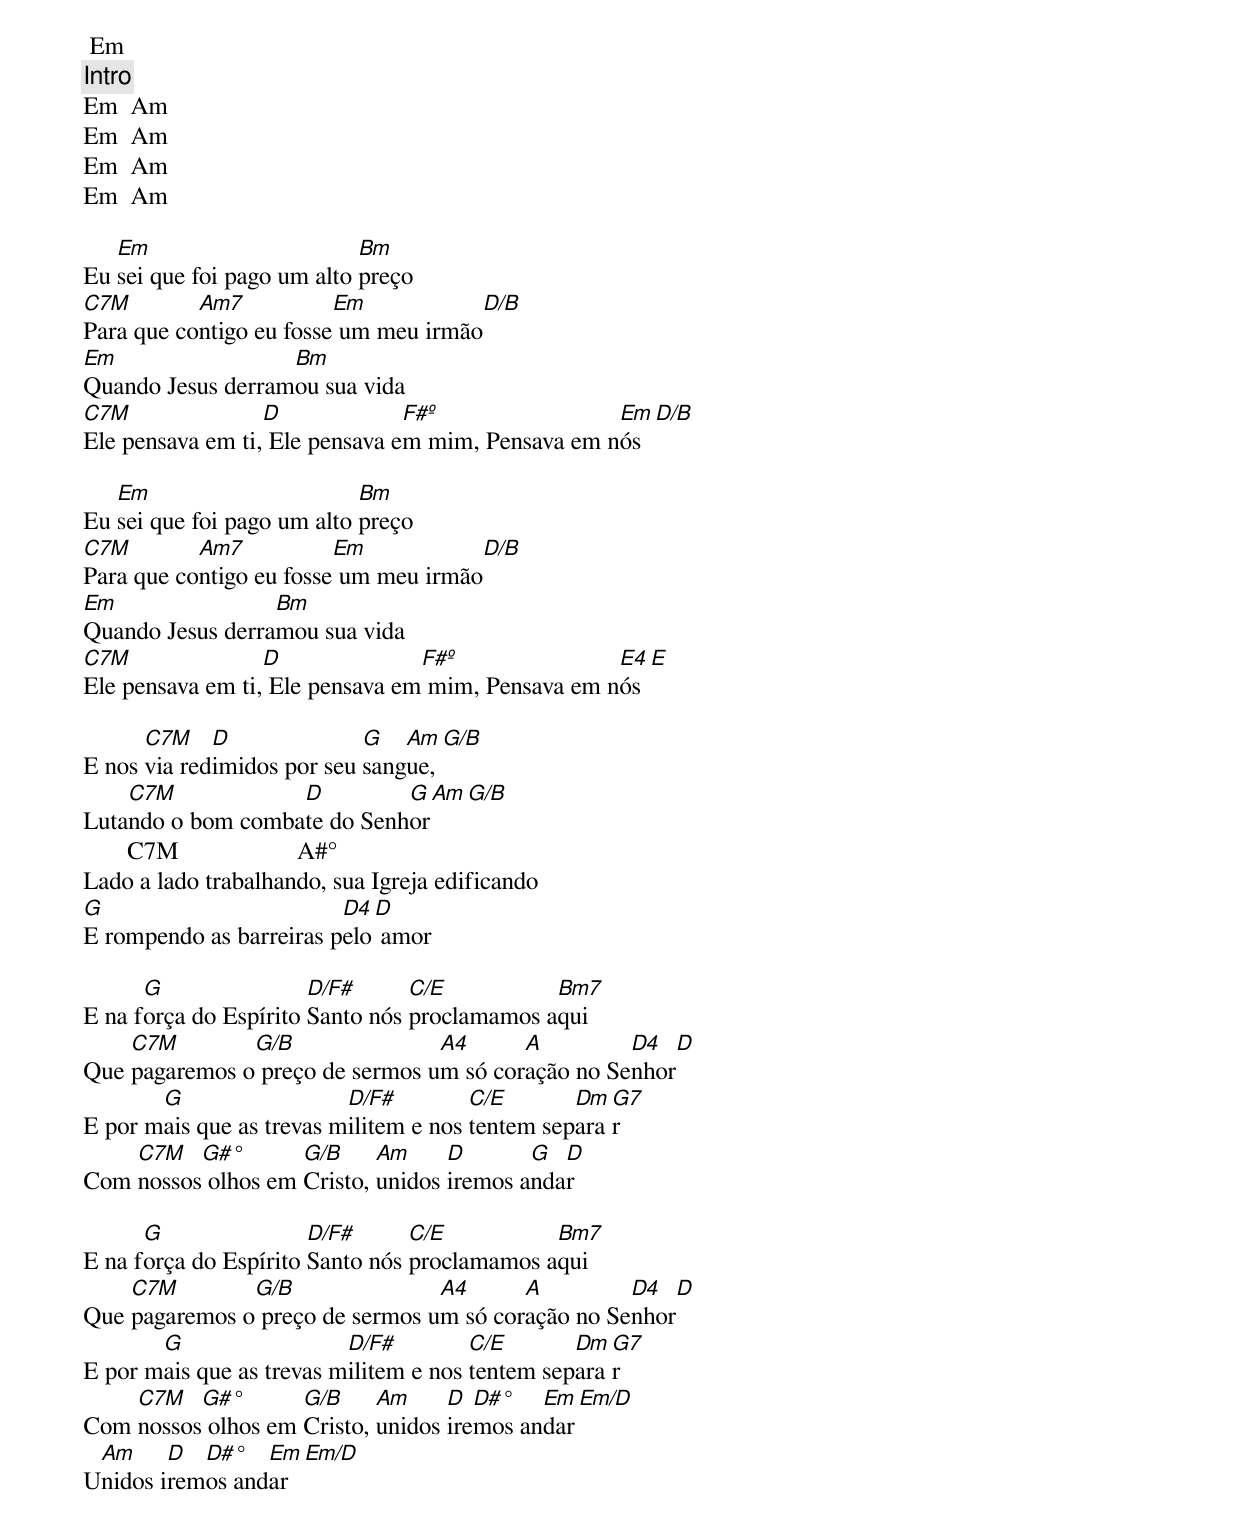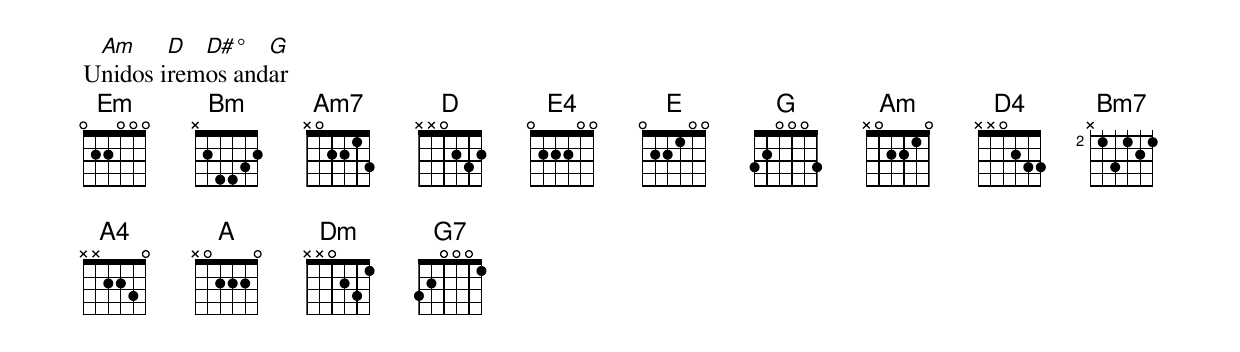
 Em
[Intro]
Em  Am
Em  Am
Em  Am
Em  Am

   Em                       Bm
Eu sei que foi pago um alto preço
C7M        Am7           Em           D/B
Para que contigo eu fosse um meu irmão
Em                 Bm
Quando Jesus derramou sua vida
C7M               D             F#º                Em  D/B
Ele pensava em ti, Ele pensava em mim, Pensava em nós

   Em                       Bm
Eu sei que foi pago um alto preço
C7M        Am7           Em           D/B
Para que contigo eu fosse um meu irmão
Em                Bm
Quando Jesus derramou sua vida
C7M               D              F#º               E4  E
Ele pensava em ti, Ele pensava em mim, Pensava em nós

      C7M    D              G   Am G/B
E nos via redimidos por seu sangue,
    C7M            D         G Am G/B
Lutando o bom combate do Senhor
       C7M                   A#°
Lado a lado trabalhando, sua Igreja edificando
G                        D4 D
E rompendo as barreiras pelo amor

      G                D/F#      C/E          Bm7
E na força do Espírito Santo nós proclamamos aqui
    C7M        G/B               A4      A         D4  D
Que pagaremos o preço de sermos um só coração no Senhor
       G                  D/F#         C/E       Dm G7
E por mais que as trevas militem e nos tentem separar
    C7M   G#°       G/B     Am     D       G  D
Com nossos olhos em Cristo, unidos iremos andar

      G                D/F#      C/E          Bm7
E na força do Espírito Santo nós proclamamos aqui
    C7M        G/B               A4      A         D4  D
Que pagaremos o preço de sermos um só coração no Senhor
       G                  D/F#         C/E       Dm G7
E por mais que as trevas militem e nos tentem separar
    C7M   G#°       G/B     Am     D  D#°   Em  Em/D
Com nossos olhos em Cristo, unidos iremos andar
 Am     D  D#°   Em  Em/D
Unidos iremos andar
 Am     D  D#°   G
Unidos iremos andar
